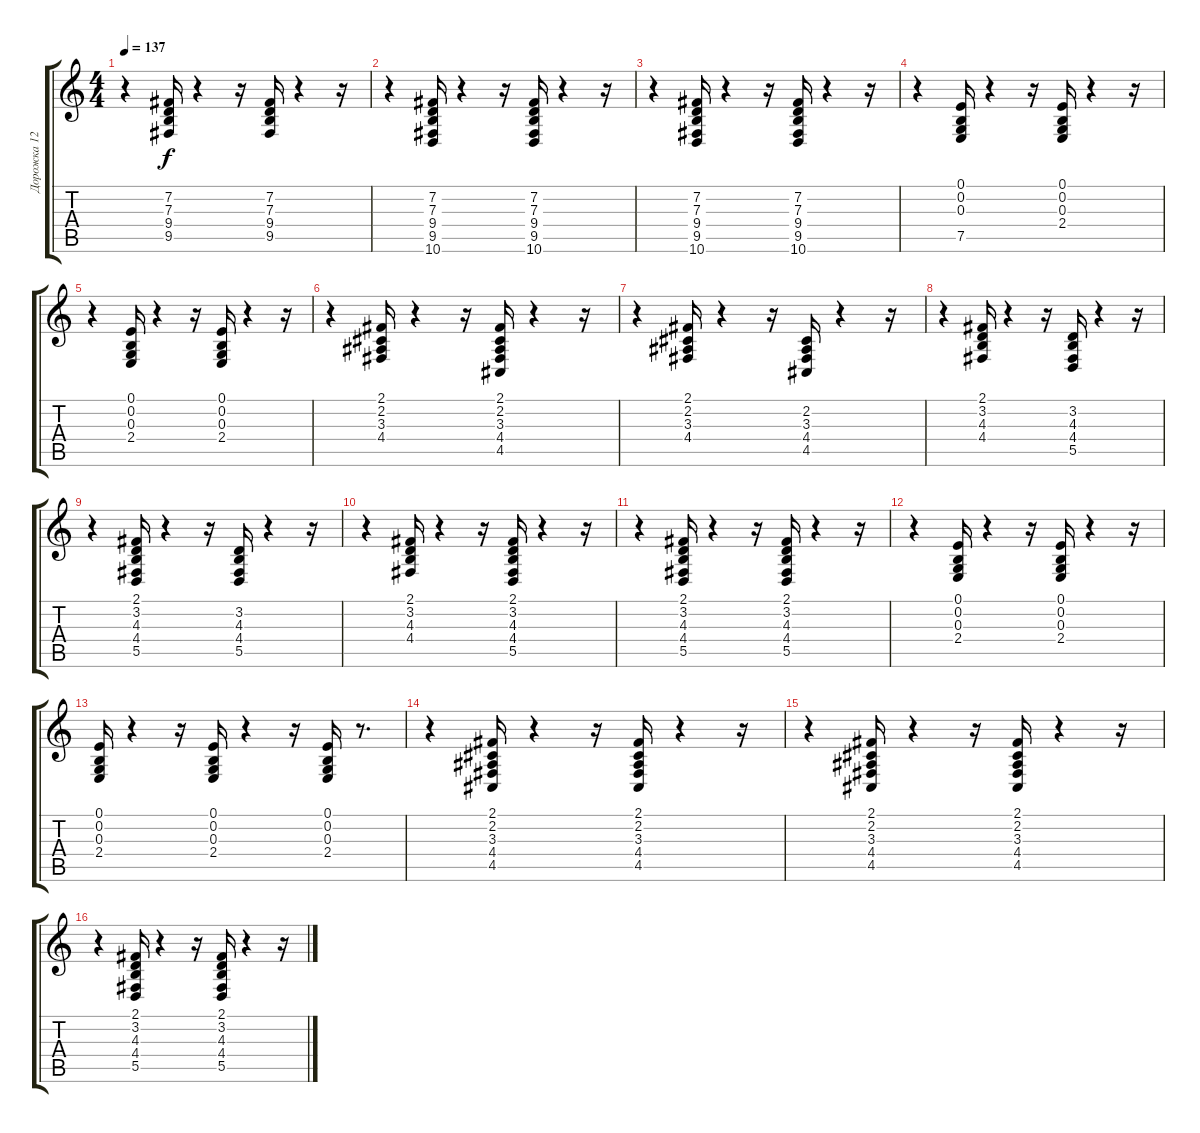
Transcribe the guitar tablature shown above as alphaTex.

\track ("Дорожка 12" "Дорожка 12") {instrument clavinet}
\staff {score tabs}
\tuning (E4 B3 G3 D3 A2 E2) {hide}
\ts (4 4)
\tempo 137
\clef g2
\ks c
r.4{dy f} (7.2 7.3 9.4 9.5).16 r.4 r.16 (7.2 7.3 9.4 9.5).16 r.4 r.16 |
r.4 (7.2 7.3 9.4 9.5 10.6).16 r.4 r.16 (7.2 7.3 9.4 9.5 10.6).16 r.4 r.16 |
r.4 (7.2 7.3 9.4 9.5 10.6).16 r.4 r.16 (7.2 7.3 9.4 9.5 10.6).16 r.4 r.16 |
r.4 (0.1 0.2 0.3 7.5).16 r.4 r.16 (0.1 0.2 0.3 2.4).16 r.4 r.16 |
r.4 (0.1 0.2 0.3 2.4).16 r.4 r.16 (0.1 0.2 0.3 2.4).16 r.4 r.16 |
r.4 (2.1 2.2 3.3 4.4).16 r.4 r.16 (2.1 2.2 3.3 4.4 4.5).16 r.4 r.16 |
r.4 (2.1 2.2 3.3 4.4).16 r.4 r.16 (2.2 3.3 4.4 4.5).16 r.4 r.16 |
r.4 (2.1 3.2 4.3 4.4).16 r.4 r.16 (3.2 4.3 4.4 5.5).16 r.4 r.16 |
r.4 (2.1 3.2 4.3 4.4 5.5).16 r.4 r.16 (3.2 4.3 4.4 5.5).16 r.4 r.16 |
r.4 (2.1 3.2 4.3 4.4).16 r.4 r.16 (2.1 3.2 4.3 4.4 5.5).16 r.4 r.16 |
r.4 (2.1 3.2 4.3 4.4 5.5).16 r.4 r.16 (2.1 3.2 4.3 4.4 5.5).16 r.4 r.16 |
r.4 (0.1 0.2 0.3 2.4).16 r.4 r.16 (0.1 0.2 0.3 2.4).16 r.4 r.16 |
(0.1 0.2 0.3 2.4).16 r.4 r.16 (0.1 0.2 0.3 2.4).16 r.4 r.16 (0.1 0.2 0.3 2.4).16 r.8{d} |
r.4 (2.1 2.2 3.3 4.4 4.5).16 r.4 r.16 (2.1 2.2 3.3 4.4 4.5).16 r.4 r.16 |
r.4 (2.1 2.2 3.3 4.4 4.5).16 r.4 r.16 (2.1 2.2 3.3 4.4 4.5).16 r.4 r.16 |
r.4 (2.1 3.2 4.3 4.4 5.5).16 r.4 r.16 (2.1 3.2 4.3 4.4 5.5).16 r.4 r.16
